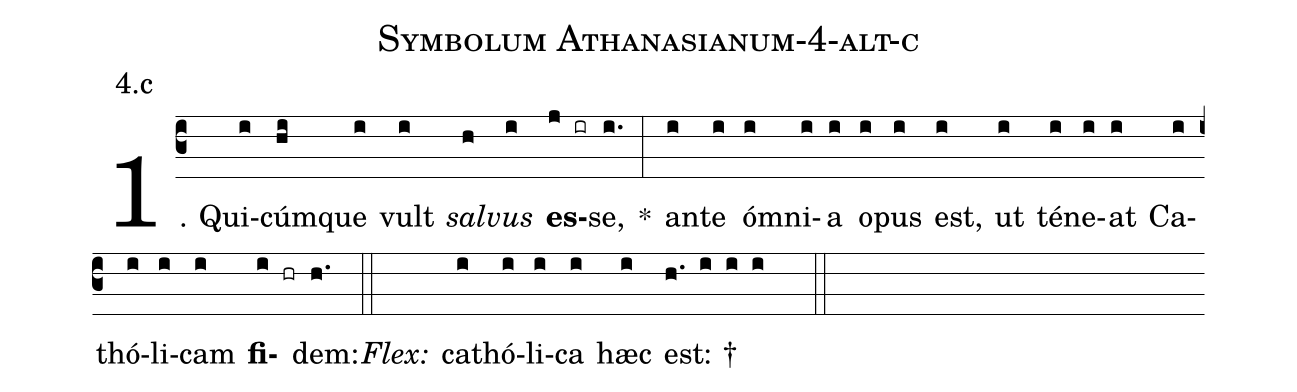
name: Symbolum Athanasianum-4-alt-c;
annotation: 4.c;
%%
(c3)1. Qui(i)cúm(hi)que(i) vult(i) <i>sal</i>(h)<i>vus</i>(i) <b>es</b>(j ir)se,(i.) *(:) an(i)te(i) óm(i)ni(i)a(i) o(i)pus(i) est,(i) ut(i) té(i)ne(i)at(i) Ca(i)thó(i)li(i)cam(i) <b>fi</b>(i hr)dem:(h.) (::)
<i>Flex:</i>()  ca(i)thó(i)li(i)ca(i) hæc(i) est: †(h. i i i  ::)
